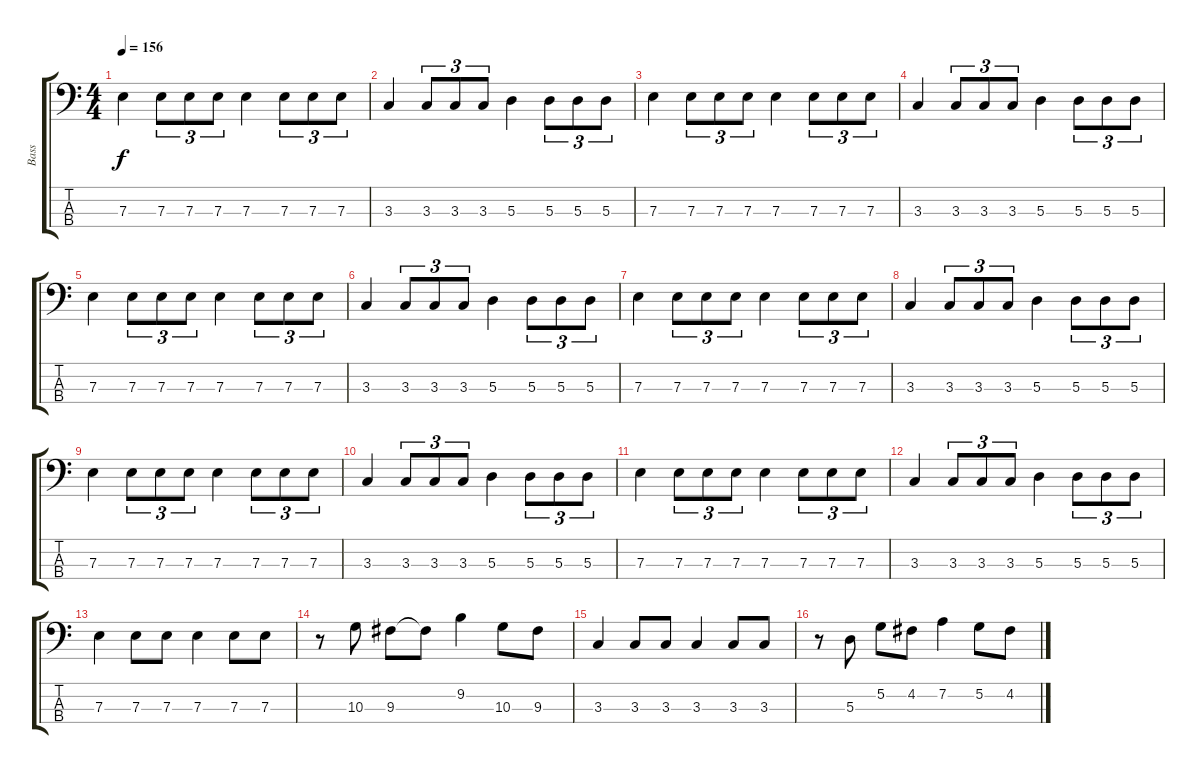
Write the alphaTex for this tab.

\track ("Bass" "Bass") {instrument electricbassfinger}
\staff {score tabs}
\tuning (G2 D2 A1 D1) {hide}
\ts (4 4)
\tempo 156
\clef f4
\ks c
7.3.4{dy f} 7.3.8{tu (3 2)} 7.3.8{tu (3 2)} 7.3.8{tu (3 2)} 7.3.4 7.3.8{tu (3 2)} 7.3.8{tu (3 2)} 7.3.8{tu (3 2)} |
3.3.4 3.3.8{tu (3 2)} 3.3.8{tu (3 2)} 3.3.8{tu (3 2)} 5.3.4 5.3.8{tu (3 2)} 5.3.8{tu (3 2)} 5.3.8{tu (3 2)} |
7.3.4 7.3.8{tu (3 2)} 7.3.8{tu (3 2)} 7.3.8{tu (3 2)} 7.3.4 7.3.8{tu (3 2)} 7.3.8{tu (3 2)} 7.3.8{tu (3 2)} |
3.3.4 3.3.8{tu (3 2)} 3.3.8{tu (3 2)} 3.3.8{tu (3 2)} 5.3.4 5.3.8{tu (3 2)} 5.3.8{tu (3 2)} 5.3.8{tu (3 2)} |
7.3.4 7.3.8{tu (3 2)} 7.3.8{tu (3 2)} 7.3.8{tu (3 2)} 7.3.4 7.3.8{tu (3 2)} 7.3.8{tu (3 2)} 7.3.8{tu (3 2)} |
3.3.4 3.3.8{tu (3 2)} 3.3.8{tu (3 2)} 3.3.8{tu (3 2)} 5.3.4 5.3.8{tu (3 2)} 5.3.8{tu (3 2)} 5.3.8{tu (3 2)} |
7.3.4 7.3.8{tu (3 2)} 7.3.8{tu (3 2)} 7.3.8{tu (3 2)} 7.3.4 7.3.8{tu (3 2)} 7.3.8{tu (3 2)} 7.3.8{tu (3 2)} |
3.3.4 3.3.8{tu (3 2)} 3.3.8{tu (3 2)} 3.3.8{tu (3 2)} 5.3.4 5.3.8{tu (3 2)} 5.3.8{tu (3 2)} 5.3.8{tu (3 2)} |
7.3.4 7.3.8{tu (3 2)} 7.3.8{tu (3 2)} 7.3.8{tu (3 2)} 7.3.4 7.3.8{tu (3 2)} 7.3.8{tu (3 2)} 7.3.8{tu (3 2)} |
3.3.4 3.3.8{tu (3 2)} 3.3.8{tu (3 2)} 3.3.8{tu (3 2)} 5.3.4 5.3.8{tu (3 2)} 5.3.8{tu (3 2)} 5.3.8{tu (3 2)} |
7.3.4 7.3.8{tu (3 2)} 7.3.8{tu (3 2)} 7.3.8{tu (3 2)} 7.3.4 7.3.8{tu (3 2)} 7.3.8{tu (3 2)} 7.3.8{tu (3 2)} |
3.3.4 3.3.8{tu (3 2)} 3.3.8{tu (3 2)} 3.3.8{tu (3 2)} 5.3.4 5.3.8{tu (3 2)} 5.3.8{tu (3 2)} 5.3.8{tu (3 2)} |
7.3.4 7.3.8 7.3.8 7.3.4 7.3.8 7.3.8 |
r.8 10.3.8 9.3.8 9.3{t}.8 9.2.4 10.3.8 9.3.8 |
3.3.4 3.3.8 3.3.8 3.3.4 3.3.8 3.3.8 |
r.8 5.3.8 5.2.8 4.2.8 7.2.4 5.2.8 4.2.8
